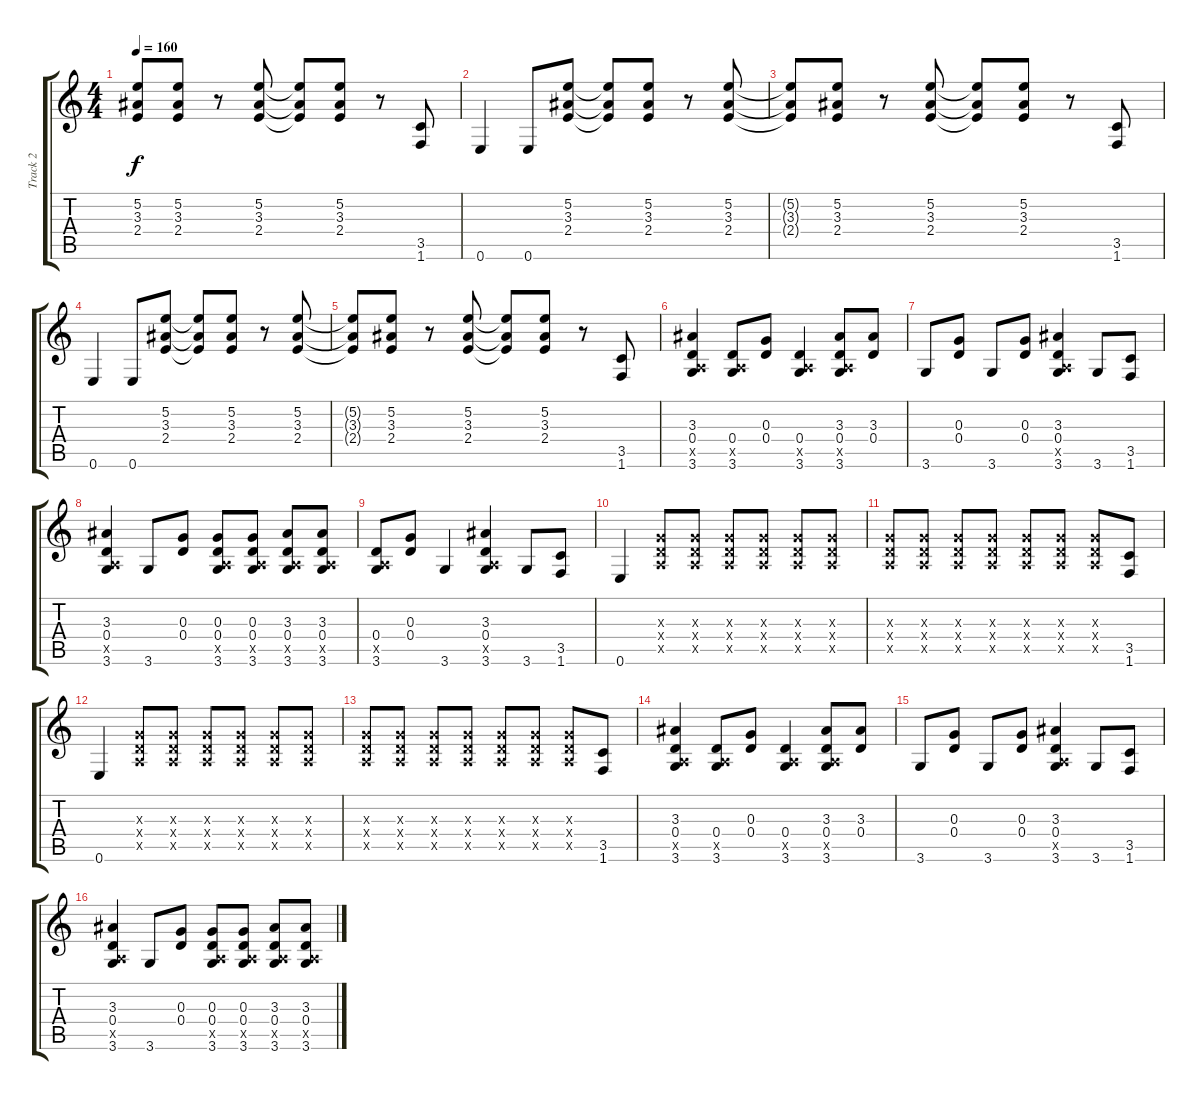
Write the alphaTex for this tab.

\track ("Track 2" "Track 2") {instrument distortionguitar}
\staff {score tabs}
\tuning (E4 B3 G3 D3 A2 E2) {hide}
\ts (4 4)
\tempo 160
\clef g2
\ks c
(5.2{t} 3.3{t} 2.4{t}).8{dy f} (5.2 3.3 2.4).8 r.8 (5.2 3.3 2.4).8 (5.2{t} 3.3{t} 2.4{t}).8 (5.2 3.3 2.4).8 r.8 (3.5 1.6).8 |
0.6.4 0.6.8 (5.2 3.3 2.4).8 (5.2{t} 3.3{t} 2.4{t}).8 (5.2 3.3 2.4).8 r.8 (5.2 3.3 2.4).8 |
(5.2{t} 3.3{t} 2.4{t}).8 (5.2 3.3 2.4).8 r.8 (5.2 3.3 2.4).8 (5.2{t} 3.3{t} 2.4{t}).8 (5.2 3.3 2.4).8 r.8 (3.5 1.6).8 |
0.6.4 0.6.8 (5.2 3.3 2.4).8 (5.2{t} 3.3{t} 2.4{t}).8 (5.2 3.3 2.4).8 r.8 (5.2 3.3 2.4).8 |
(5.2{t} 3.3{t} 2.4{t}).8 (5.2 3.3 2.4).8 r.8 (5.2 3.3 2.4).8 (5.2{t} 3.3{t} 2.4{t}).8 (5.2 3.3 2.4).8 r.8 (3.5 1.6).8 |
(3.3 0.4 0.5{x} 3.6).4 (0.4 0.5{x} 3.6).8 (0.3 0.4).8 (0.4 0.5{x} 3.6).4 (3.3 0.4 0.5{x} 3.6).8 (3.3 0.4).8 |
3.6.8 (0.3 0.4).8 3.6.8 (0.3 0.4).8 (3.3 0.4 0.5{x} 3.6).4 3.6.8 (3.5 1.6).8 |
(3.3 0.4 0.5{x} 3.6).4 3.6.8 (0.3 0.4).8 (0.3 0.4 0.5{x} 3.6).8 (0.3 0.4 0.5{x} 3.6).8 (3.3 0.4 0.5{x} 3.6).8 (3.3 0.4 0.5{x} 3.6).8 |
(0.4 0.5{x} 3.6).8 (0.3 0.4).8 3.6.4 (3.3 0.4 0.5{x} 3.6).4 3.6.8 (3.5 1.6).8 |
0.6.4 (0.3{x} 0.4{x} 0.5{x}).8 (0.3{x} 0.4{x} 0.5{x}).8 (0.3{x} 0.4{x} 0.5{x}).8 (0.3{x} 0.4{x} 0.5{x}).8 (0.3{x} 0.4{x} 0.5{x}).8 (0.3{x} 0.4{x} 0.5{x}).8 |
(0.3{x} 0.4{x} 0.5{x}).8 (0.3{x} 0.4{x} 0.5{x}).8 (0.3{x} 0.4{x} 0.5{x}).8 (0.3{x} 0.4{x} 0.5{x}).8 (0.3{x} 0.4{x} 0.5{x}).8 (0.3{x} 0.4{x} 0.5{x}).8 (0.3{x} 0.4{x} 0.5{x}).8 (3.5 1.6).8 |
0.6.4 (0.3{x} 0.4{x} 0.5{x}).8 (0.3{x} 0.4{x} 0.5{x}).8 (0.3{x} 0.4{x} 0.5{x}).8 (0.3{x} 0.4{x} 0.5{x}).8 (0.3{x} 0.4{x} 0.5{x}).8 (0.3{x} 0.4{x} 0.5{x}).8 |
(0.3{x} 0.4{x} 0.5{x}).8 (0.3{x} 0.4{x} 0.5{x}).8 (0.3{x} 0.4{x} 0.5{x}).8 (0.3{x} 0.4{x} 0.5{x}).8 (0.3{x} 0.4{x} 0.5{x}).8 (0.3{x} 0.4{x} 0.5{x}).8 (0.3{x} 0.4{x} 0.5{x}).8 (3.5 1.6).8 |
(3.3 0.4 0.5{x} 3.6).4 (0.4 0.5{x} 3.6).8 (0.3 0.4).8 (0.4 0.5{x} 3.6).4 (3.3 0.4 0.5{x} 3.6).8 (3.3 0.4).8 |
3.6.8 (0.3 0.4).8 3.6.8 (0.3 0.4).8 (3.3 0.4 0.5{x} 3.6).4 3.6.8 (3.5 1.6).8 |
(3.3 0.4 0.5{x} 3.6).4 3.6.8 (0.3 0.4).8 (0.3 0.4 0.5{x} 3.6).8 (0.3 0.4 0.5{x} 3.6).8 (3.3 0.4 0.5{x} 3.6).8 (3.3 0.4 0.5{x} 3.6).8
